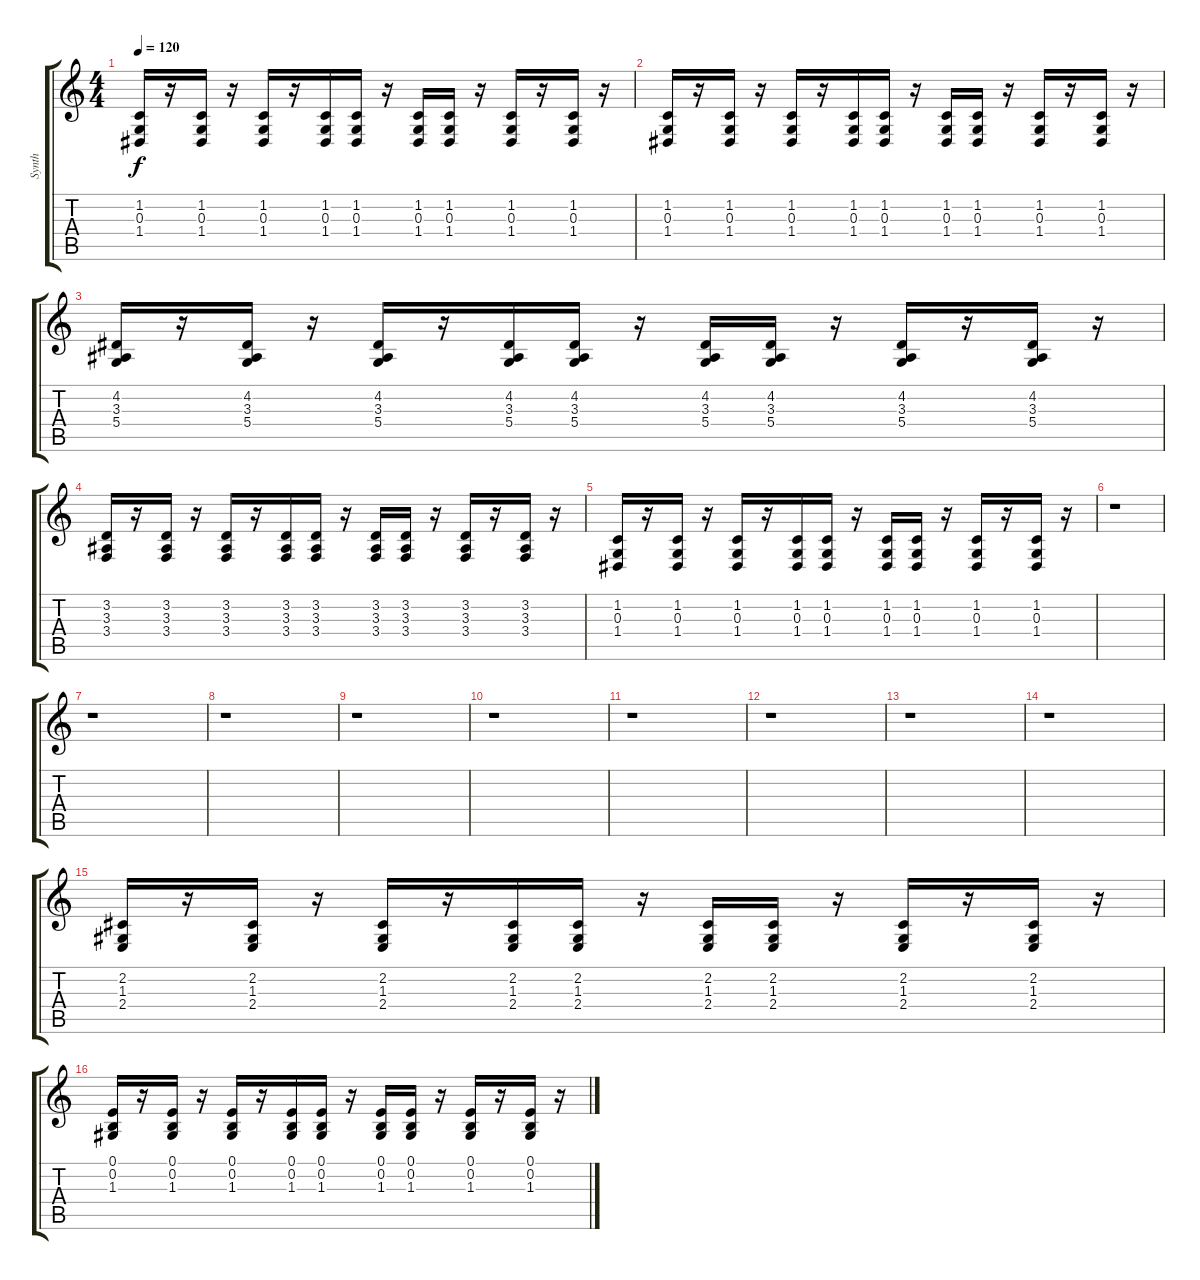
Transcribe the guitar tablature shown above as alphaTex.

\track ("Synth" "Synth") {instrument honkytonkpiano}
\staff {score tabs}
\tuning (E4 B3 G3 D3 A2 E2) {hide}
\ts (4 4)
\tempo 120
\clef g2
\ks c
(1.2 0.3 1.4).16{dy f} r.16 (1.2 0.3 1.4).16 r.16 (1.2 0.3 1.4).16 r.16 (1.2 0.3 1.4).16 (1.2 0.3 1.4).16 r.16 (1.2 0.3 1.4).16 (1.2 0.3 1.4).16 r.16 (1.2 0.3 1.4).16 r.16 (1.2 0.3 1.4).16 r.16 |
(1.2 0.3 1.4).16 r.16 (1.2 0.3 1.4).16 r.16 (1.2 0.3 1.4).16 r.16 (1.2 0.3 1.4).16 (1.2 0.3 1.4).16 r.16 (1.2 0.3 1.4).16 (1.2 0.3 1.4).16 r.16 (1.2 0.3 1.4).16 r.16 (1.2 0.3 1.4).16 r.16 |
(4.2 3.3 5.4).16 r.16 (4.2 3.3 5.4).16 r.16 (4.2 3.3 5.4).16 r.16 (4.2 3.3 5.4).16 (4.2 3.3 5.4).16 r.16 (4.2 3.3 5.4).16 (4.2 3.3 5.4).16 r.16 (4.2 3.3 5.4).16 r.16 (4.2 3.3 5.4).16 r.16 |
(3.2 3.3 3.4).16 r.16 (3.2 3.3 3.4).16 r.16 (3.2 3.3 3.4).16 r.16 (3.2 3.3 3.4).16 (3.2 3.3 3.4).16 r.16 (3.2 3.3 3.4).16 (3.2 3.3 3.4).16 r.16 (3.2 3.3 3.4).16 r.16 (3.2 3.3 3.4).16 r.16 |
(1.2 0.3 1.4).16 r.16 (1.2 0.3 1.4).16 r.16 (1.2 0.3 1.4).16 r.16 (1.2 0.3 1.4).16 (1.2 0.3 1.4).16 r.16 (1.2 0.3 1.4).16 (1.2 0.3 1.4).16 r.16 (1.2 0.3 1.4).16 r.16 (1.2 0.3 1.4).16 r.16 |
r.1 |
r.1 |
r.1 |
r.1 |
r.1 |
r.1 |
r.1 |
r.1 |
r.1 |
(2.2 1.3 2.4).16 r.16 (2.2 1.3 2.4).16 r.16 (2.2 1.3 2.4).16 r.16 (2.2 1.3 2.4).16 (2.2 1.3 2.4).16 r.16 (2.2 1.3 2.4).16 (2.2 1.3 2.4).16 r.16 (2.2 1.3 2.4).16 r.16 (2.2 1.3 2.4).16 r.16 |
(0.1 0.2 1.3).16 r.16 (0.1 0.2 1.3).16 r.16 (0.1 0.2 1.3).16 r.16 (0.1 0.2 1.3).16 (0.1 0.2 1.3).16 r.16 (0.1 0.2 1.3).16 (0.1 0.2 1.3).16 r.16 (0.1 0.2 1.3).16 r.16 (0.1 0.2 1.3).16 r.16
